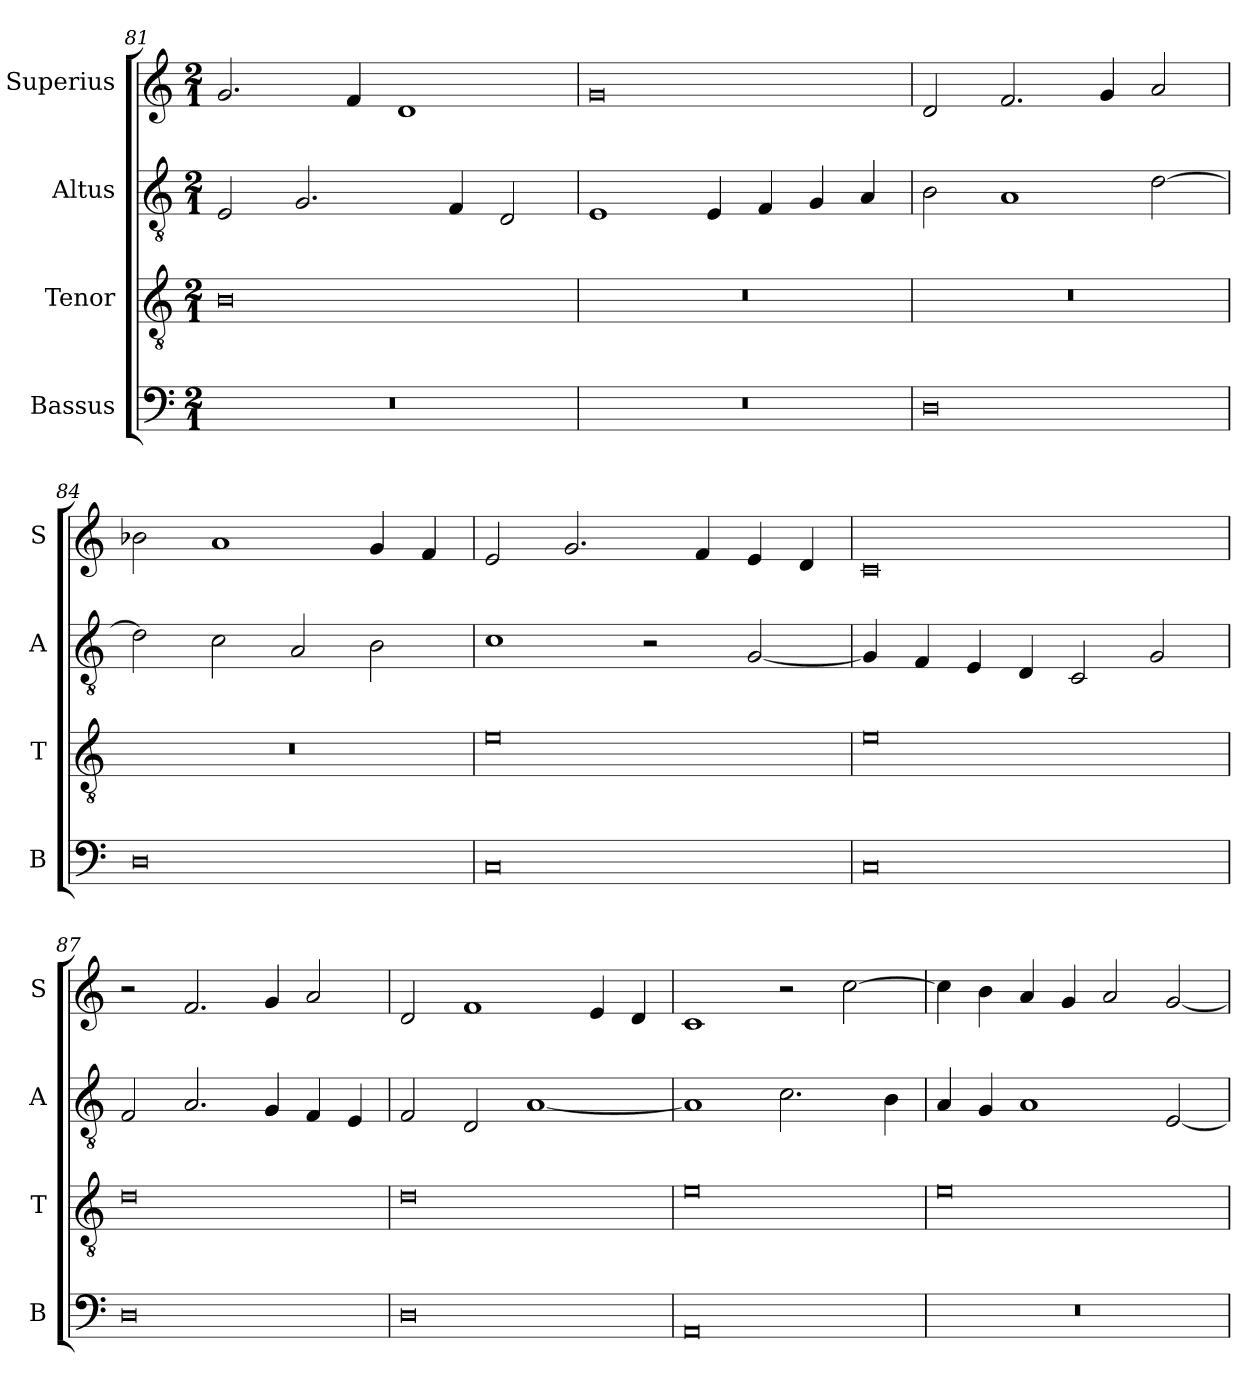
**kern	**kern	**kern	**kern
*part4	*part3	*part2	*part1
*staff4	*staff3	*staff2	*staff1
*I"Bassus	*I"Tenor	*I"Altus	*I"Superius
*I'B	*I'T	*I'A	*I'S
*clefF4	*clefGv2	*clefGv2	*clefG2
*k[]	*k[]	*k[]	*k[]
*M2/1	*M2/1	*M2/1	*M2/1
=81	=81	=81	=81
0r	0B	2E	2.g
.	.	2.G	.
.	.	.	4f
.	.	.	1d
.	.	4F	.
.	.	2D	.
=82	=82	=82	=82
0r	0r	1E	0g
.	.	4E	.
.	.	4F	.
.	.	4G	.
.	.	4A	.
=83	=83	=83	=83
0D	0r	2B	2d
.	.	1A	2.f
.	.	.	4g
.	.	[2d	2a
=84	=84	=84	=84
0D	0r	2d]	2b-X
.	.	2c	1a
.	.	2A	.
.	.	2B	4g
.	.	.	4f
=85	=85	=85	=85
0C	0e	1c	2e
.	.	.	2.g
.	.	2r	.
.	.	.	4f
.	.	[2G	4e
.	.	.	4d
=86	=86	=86	=86
0C	0e	4G]	0c
.	.	4F	.
.	.	4E	.
.	.	4D	.
.	.	2C	.
.	.	2G	.
=87	=87	=87	=87
0D	0d	2F	2r
.	.	2.A	2.f
.	.	4G	4g
.	.	4F	2a
.	.	4E	.
=88	=88	=88	=88
0D	0d	2F	2d
.	.	2D	1f
.	.	[1A	.
.	.	.	4e
.	.	.	4d
=89	=89	=89	=89
0AA	0e	1A]	1c
.	.	2.c	2r
.	.	.	[2cc
.	.	4B	.
=90	=90	=90	=90
0r	0e	4A	4cc]
.	.	4G	4b
.	.	1A	4a
.	.	.	4g
.	.	.	2a
.	.	[2E	[2g
=	=	=	=
*-	*-	*-	*-
